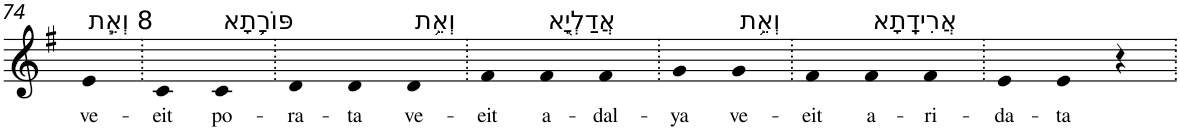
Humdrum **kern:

**kern	**text
*part1	*part1
*staff1	*staff1
*I"Piano	*
*I'Pno	*
!!LO:PB:g=z
*clefG2	*
*k[f#]	*
*G:	*
=74	=74
!LO:TX:a:t=8 וְאֵ֧ת	!
!	!LO:LY:b
4e	ve-
=75.	=75.
!	!LO:LY:b
4c	-eit
!LO:TX:a:t=פּוֹרָ֛תָא	!
!	!LO:LY:b
4c	po-
=76.	=76.
!	!LO:LY:b
4d	-ra-
!	!LO:LY:b
4d	-ta
!LO:TX:a:t=וְאֵ֥ת	!
!	!LO:LY:b
4d	ve-
=77.	=77.
!	!LO:LY:b
4f#	-eit
!LO:TX:a:t=אֲדַלְיָ֖א	!
!	!LO:LY:b
4f#	a-
!	!LO:LY:b
4f#	-dal-
=78.	=78.
!	!LO:LY:b
4g	-ya
!LO:TX:a:t=וְאֵ֥ת	!
!	!LO:LY:b
4g	ve-
=79.	=79.
!	!LO:LY:b
4f#	-eit
!LO:TX:a:t=אֲרִידָֽתָא	!
!	!LO:LY:b
4f#	a-
!	!LO:LY:b
4f#	-ri-
=80.	=80.
!	!LO:LY:b
4e	-da-
!	!LO:LY:b
4e	-ta
4r	.
=.	=.
*-	*-
